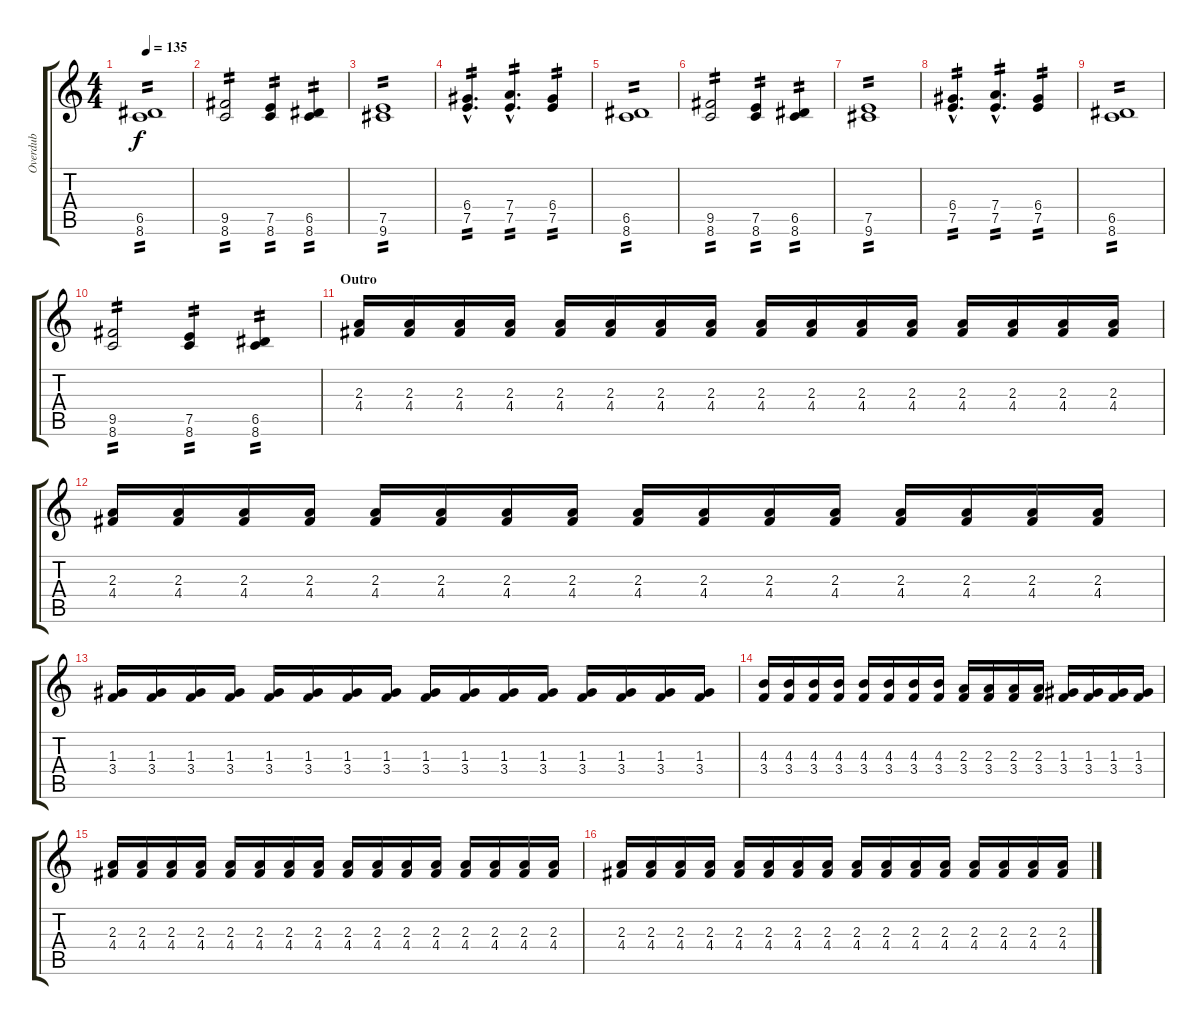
\track ("Overdub" "Overdub") {instrument distortionguitar}
\staff {score tabs}
\tuning (E4 B3 G3 D3 A2 E2) {hide}
\ts (4 4)
\tempo 135
\clef g2
\ks c
(6.5 8.6).1{tp 2 dy f} |
(9.5 8.6).2{tp 2} (7.5 8.6).4{tp 2} (6.5 8.6).4{tp 2} |
(7.5 9.6).1{tp 2} |
(6.4{hac} 7.5{hac}).4{d tp 2} (7.4{hac} 7.5{hac}).4{d tp 2} (6.4 7.5).4{tp 2} |
(6.5 8.6).1{tp 2} |
(9.5 8.6).2{tp 2} (7.5 8.6).4{tp 2} (6.5 8.6).4{tp 2} |
(7.5 9.6).1{tp 2} |
(6.4{hac} 7.5{hac}).4{d tp 2} (7.4{hac} 7.5{hac}).4{d tp 2} (6.4 7.5).4{tp 2} |
(6.5 8.6).1{tp 2} |
(9.5 8.6).2{tp 2} (7.5 8.6).4{tp 2} (6.5 8.6).4{tp 2} |
\section ("" "Outro")
(2.3 4.4).16 (2.3 4.4).16 (2.3 4.4).16 (2.3 4.4).16 (2.3 4.4).16 (2.3 4.4).16 (2.3 4.4).16 (2.3 4.4).16 (2.3 4.4).16 (2.3 4.4).16 (2.3 4.4).16 (2.3 4.4).16 (2.3 4.4).16 (2.3 4.4).16 (2.3 4.4).16 (2.3 4.4).16 |
(2.3 4.4).16 (2.3 4.4).16 (2.3 4.4).16 (2.3 4.4).16 (2.3 4.4).16 (2.3 4.4).16 (2.3 4.4).16 (2.3 4.4).16 (2.3 4.4).16 (2.3 4.4).16 (2.3 4.4).16 (2.3 4.4).16 (2.3 4.4).16 (2.3 4.4).16 (2.3 4.4).16 (2.3 4.4).16 |
(1.3 3.4).16 (1.3 3.4).16 (1.3 3.4).16 (1.3 3.4).16 (1.3 3.4).16 (1.3 3.4).16 (1.3 3.4).16 (1.3 3.4).16 (1.3 3.4).16 (1.3 3.4).16 (1.3 3.4).16 (1.3 3.4).16 (1.3 3.4).16 (1.3 3.4).16 (1.3 3.4).16 (1.3 3.4).16 |
(4.3 3.4).16 (4.3 3.4).16 (4.3 3.4).16 (4.3 3.4).16 (4.3 3.4).16 (4.3 3.4).16 (4.3 3.4).16 (4.3 3.4).16 (2.3 3.4).16 (2.3 3.4).16 (2.3 3.4).16 (2.3 3.4).16 (1.3 3.4).16 (1.3 3.4).16 (1.3 3.4).16 (1.3 3.4).16 |
(2.3 4.4).16 (2.3 4.4).16 (2.3 4.4).16 (2.3 4.4).16 (2.3 4.4).16 (2.3 4.4).16 (2.3 4.4).16 (2.3 4.4).16 (2.3 4.4).16 (2.3 4.4).16 (2.3 4.4).16 (2.3 4.4).16 (2.3 4.4).16 (2.3 4.4).16 (2.3 4.4).16 (2.3 4.4).16 |
(2.3 4.4).16 (2.3 4.4).16 (2.3 4.4).16 (2.3 4.4).16 (2.3 4.4).16 (2.3 4.4).16 (2.3 4.4).16 (2.3 4.4).16 (2.3 4.4).16 (2.3 4.4).16 (2.3 4.4).16 (2.3 4.4).16 (2.3 4.4).16 (2.3 4.4).16 (2.3 4.4).16 (2.3 4.4).16
